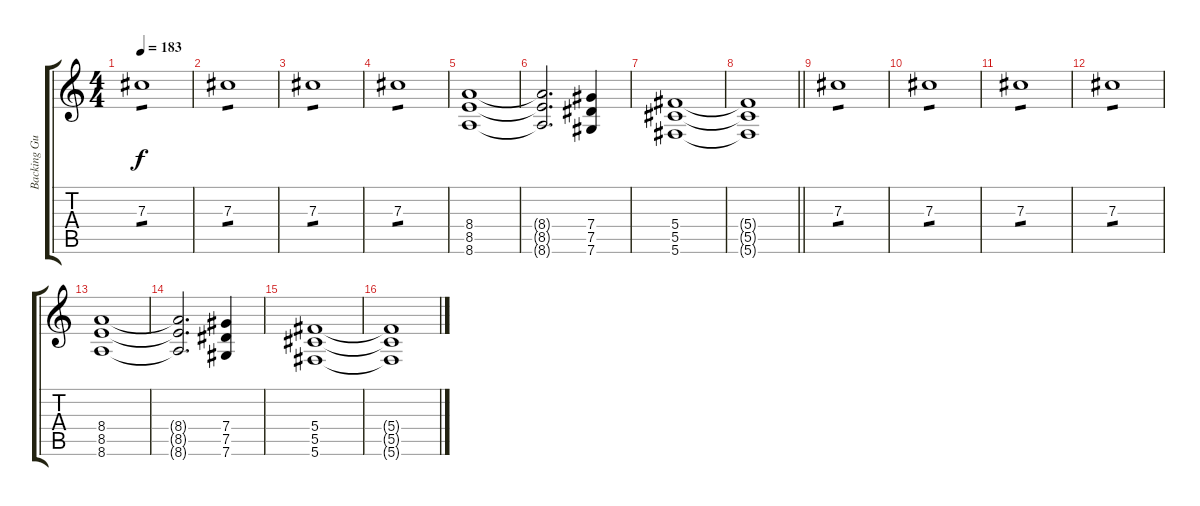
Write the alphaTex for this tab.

\track ("Backing Guitar" "Backing Gu") {instrument distortionguitar}
\staff {score tabs}
\tuning (Eb4 Bb3 Gb3 Db3 Ab2 Db2) {hide}
\ts (4 4)
\tempo 183
\clef g2
\ks c
7.3.1{tp 1 dy f} |
7.3.1{tp 1} |
7.3.1{tp 1} |
7.3.1{tp 1} |
(8.4 8.5 8.6).1 |
(8.4{t} 8.5{t} 8.6{t}).2{d} (7.4 7.5 7.6).4 |
(5.4 5.5 5.6).1 |
\barLineRight lightlight
(5.4{t} 5.5{t} 5.6{t}).1 |
7.3.1{tp 1} |
7.3.1{tp 1} |
7.3.1{tp 1} |
7.3.1{tp 1} |
(8.4 8.5 8.6).1 |
(8.4{t} 8.5{t} 8.6{t}).2{d} (7.4 7.5 7.6).4 |
(5.4 5.5 5.6).1 |
(5.4{t} 5.5{t} 5.6{t}).1
